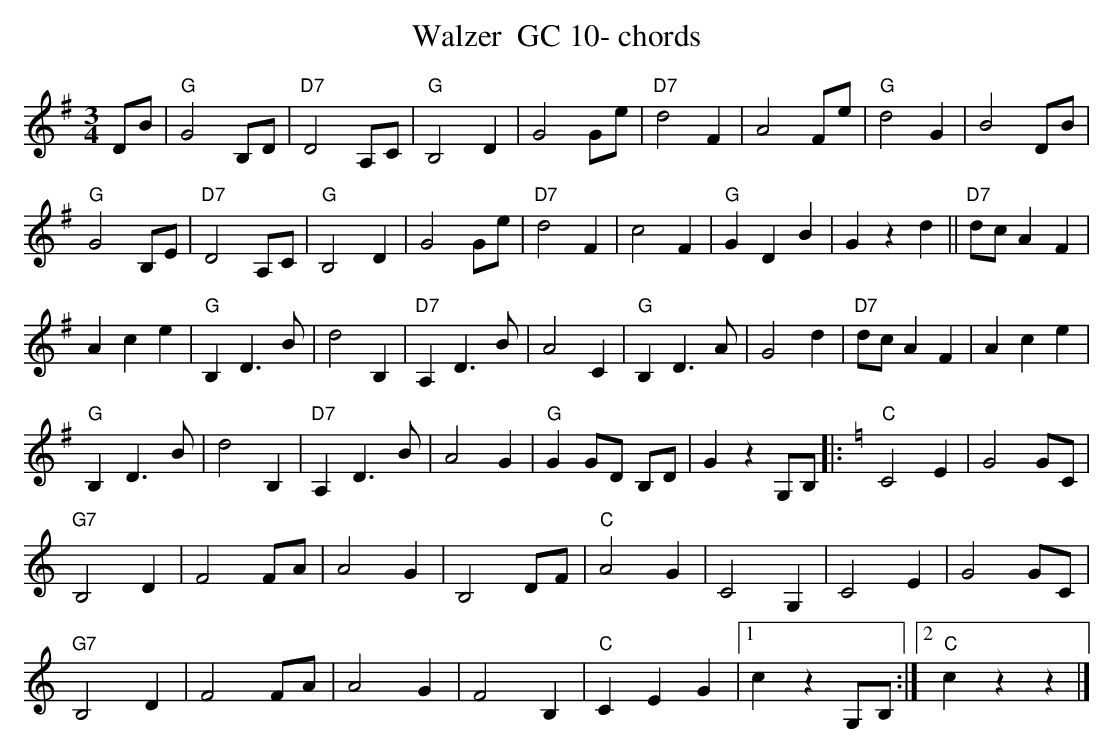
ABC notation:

X:1
T:Walzer  GC 10- chords
M:3/4
L:1/4
K:Gmaj%%MIDI gchordon
D/2B/2 | "G"G2 B,/2D/2 | "D7"D2 A,/2C/2 | "G"B,2D | G2 G/2e/2 | "D7"d2F | A2 F/2e/2 | "G"d2G | B2 D/2B/2 |
"G"G2 B,/2E/2 | "D7"D2 A,/2C/2 | "G"B,2D | G2 G/2e/2 | "D7"d2F | c2F | "G"GDB | Gzd || "D7"d/2c/2 AF |
Ace | "G"B,D>B | d2B, | "D7"A,D>B | A2C | "G"B,D>A | G2d | "D7"d/2c/2 AF | Ace |
"G"B,D>B | d2B, | "D7"A,D>B | A2G | "G"G G/2D/2 B,/2D/2 | GzG,/2B,/2 |: [K:Cmaj] "C"C2E | G2 G/2C/2 |
"G7"B,2D | F2F/2A/2 | A2G | B,2D/2F/2 | "C"A2G | C2G, | C2E | G2G/2C/2 |
"G7"B,2D | F2F/2A/2 | A2G | F2B, | "C"CEG |1 czG,/2B,/2 :|2 "C"czz |]
